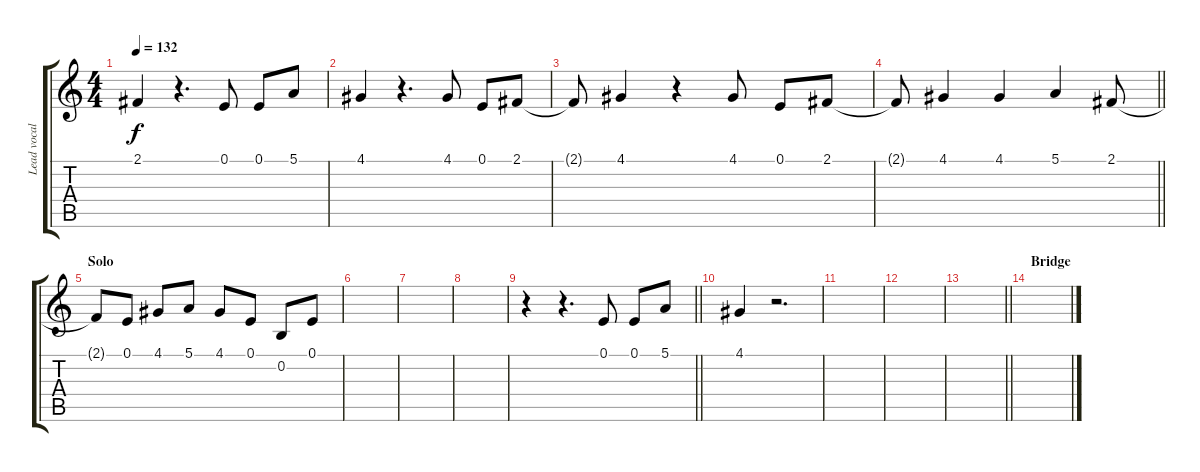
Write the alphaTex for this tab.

\track ("Lead vocals" "Lead vocal") {instrument tenorsax}
\staff {score tabs}
\tuning (E4 B3 G3 D3 A2 E2) {hide}
\ts (4 4)
\tempo 132
\clef g2
\ks c
2.1.4{dy f} r.4{d} 0.1.8 0.1.8 5.1.8 |
4.1.4 r.4{d} 4.1.8 0.1.8 2.1.8 |
2.1{t}.8 4.1.4 r.4 4.1.8 0.1.8 2.1.8 |
\barLineRight lightlight
2.1{t}.8 4.1.4 4.1.4 5.1.4 2.1.8 |
\section ("" "Solo")
2.1{t}.8 0.1.8 4.1.8 5.1.8 4.1.8 0.1.8 0.2.8 0.1.8 |
|
|
|
\barLineRight lightlight
r.4 r.4{d} 0.1.8 0.1.8 5.1.8 |
4.1.4 r.2{d} |
|
|
\barLineRight lightlight
|
\section ("" "Bridge")
